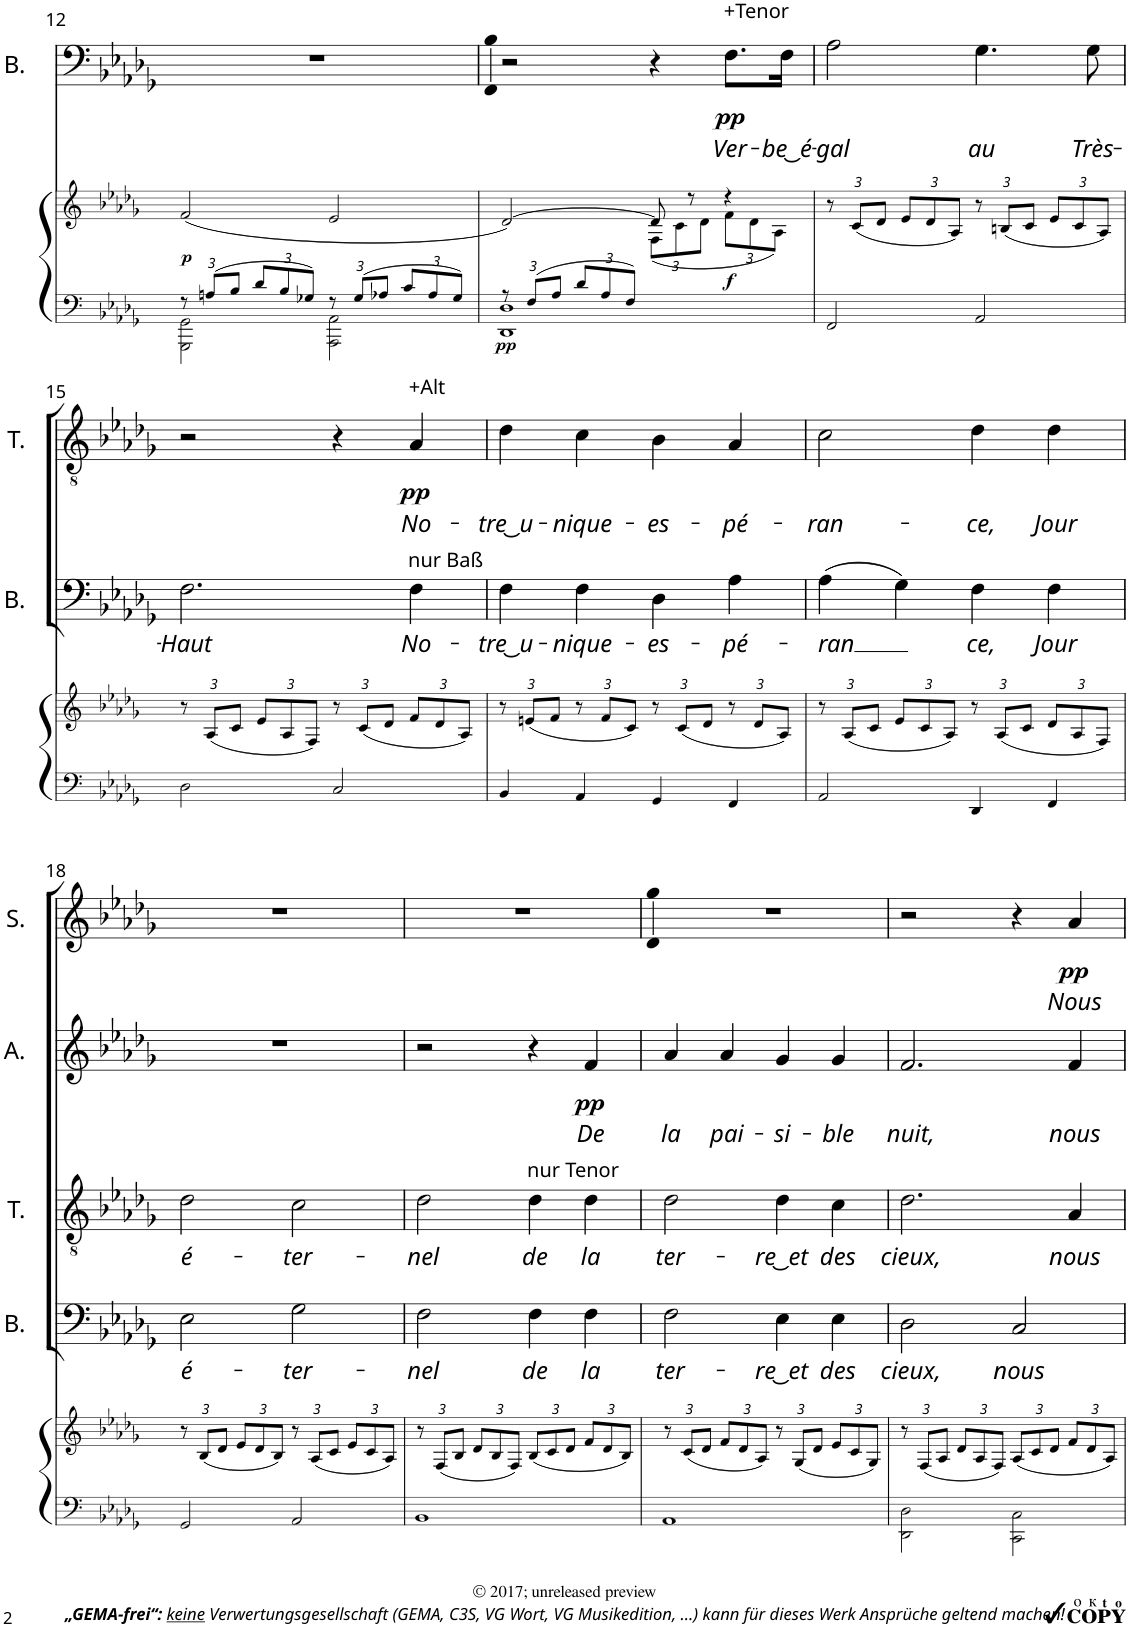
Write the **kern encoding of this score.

**kern	**kern	**dynam	**kern	**text	**dynam	**kern	**text	**dynam	**kern	**text	**dynam	**kern	**text	**dynam
*part5	*part5	*part5	*part4	*part4	*part4	*part3	*part3	*part3	*part2	*part2	*part2	*part1	*part1	*part1
*staff6	*staff5	*staff5/6	*staff4	*staff4	*staff4	*staff3	*staff3	*staff3	*staff2	*staff2	*staff2	*staff1	*staff1	*staff1
*I"Orgue ou Piano	*	*	*I"Bass	*	*	*I"Tenor	*	*	*I"Contralto	*	*	*I"Soprano	*	*
*	*	*	*I'B.	*	*	*I'T.	*	*	*	*	*	*I'S.	*	*
!!LO:PB:g=z
*clefF4	*clefG2	*	*clefF4	*	*	*clefGv2	*	*	*clefG2	*	*	*clefG2	*	*
*k[b-e-a-d-g-]	*k[b-e-a-d-g-]	*	*k[b-e-a-d-g-]	*	*	*k[b-e-a-d-g-]	*	*	*k[b-e-a-d-g-]	*	*	*k[b-e-a-d-g-]	*	*
*M4/4	*M4/4	*	*M4/4	*	*	*M4/4	*	*	*M4/4	*	*	*M4/4	*	*
*met(c)	*met(c)	*	*met(c)	*	*	*met(c)	*	*	*met(c)	*	*	*met(c)	*	*
*Xbrackettup	*	*	*	*	*	*	*	*	*	*	*	*	*	*
=12	=12	=12	=12	=12	=12	=12	=12	=12	=12	=12	=12	=12	=12	=12
*^	*	*	*	*	*	*	*	*	*	*	*	*	*	*
!	!	!	!LO:DY:b	!	!	!	!	!	!	!	!	!	!	!	!
12r	2GGG-\ 2GG-\	(2f/	p	1r	.	.	1r	.	.	1r	.	.	1r	.	.
12An/L	.	.	.	.	.	.	.	.	.	.	.	.	.	.	.
12B-/J	.	.	.	.	.	.	.	.	.	.	.	.	.	.	.
12d-/L	.	.	.	.	.	.	.	.	.	.	.	.	.	.	.
12B-/	.	.	.	.	.	.	.	.	.	.	.	.	.	.	.
12G-X/J	.	.	.	.	.	.	.	.	.	.	.	.	.	.	.
12r	2AAA-\ 2AA-\	2e-/	.	.	.	.	.	.	.	.	.	.	.	.	.
12G-/L	.	.	.	.	.	.	.	.	.	.	.	.	.	.	.
12A-X/J	.	.	.	.	.	.	.	.	.	.	.	.	.	.	.
12c/L	.	.	.	.	.	.	.	.	.	.	.	.	.	.	.
12A-/	.	.	.	.	.	.	.	.	.	.	.	.	.	.	.
12G-/J	.	.	.	.	.	.	.	.	.	.	.	.	.	.	.
=13	=13	=13	=13	=13	=13	=13	=13	=13	=13	=13	=13	=13	=13	=13	=13
*	*	*^	*	*	*	*	*	*	*	*	*	*	*	*	*
!	!	!	!	!LO:DY:b=2	!	!	!	!	!	!	!	!	!	!	!	!
12r	1DD- 1D-	[2d-/)	2ryy	pp	2r	.	.	1r	.	.	1r	.	.	1r	.	.
12F/L	.	.	.	.	.	.	.	.	.	.	.	.	.	.	.	.
12A-/J	.	.	.	.	.	.	.	.	.	.	.	.	.	.	.	.
12d-/L	.	.	.	.	.	.	.	.	.	.	.	.	.	.	.	.
12A-/	.	.	.	.	.	.	.	.	.	.	.	.	.	.	.	.
12F/J	.	.	.	.	.	.	.	.	.	.	.	.	.	.	.	.
*	*	*	*Xbrackettup	*	*	*	*	*	*	*	*	*	*	*	*	*
2ryy	.	8d-/]	(12F\L	.	4r	.	.	.	.	.	.	.	.	.	.	.
.	.	.	12c\	.	.	.	.	.	.	.	.	.	.	.	.	.
.	.	8r	.	.	.	.	.	.	.	.	.	.	.	.	.	.
.	.	.	12d-\J	.	.	.	.	.	.	.	.	.	.	.	.	.
!	!	!	!	!	!LO:TX:a:t=+Tenor	!	!	!	!	!	!	!	!	!	!	!
!	!	!	!	!LO:DY:b	!	!LO:LY:b	!LO:DY:b	!	!	!	!	!	!	!	!	!
.	.	4r	12f\L	f	8.F\L	Ver-	pp	.	.	.	.	.	.	.	.	.
.	.	.	12d-\	.	.	.	.	.	.	.	.	.	.	.	.	.
.	.	.	12A-\J)	.	.	.	.	.	.	.	.	.	.	.	.	.
!	!	!	!	!	!	!LO:LY:b	!	!	!	!	!	!	!	!	!	!
.	.	.	.	.	16F\Jk	-be ͜ é-	.	.	.	.	.	.	.	.	.	.
*	*	*v	*v	*	*	*	*	*	*	*	*	*	*	*	*	*
=14	=14	=14	=14	=14	=14	=14	=14	=14	=14	=14	=14	=14	=14	=14	=14
!	!	!	!	!	!LO:LY:b	!	!	!	!	!	!	!	!	!	!
2FF/	1ryy	12r	.	2A-\	-gal	.	1r	.	.	1r	.	.	1r	.	.
.	.	(12c/L	.	.	.	.	.	.	.	.	.	.	.	.	.
.	.	12d-/J	.	.	.	.	.	.	.	.	.	.	.	.	.
.	.	12e-/L	.	.	.	.	.	.	.	.	.	.	.	.	.
.	.	12d-/	.	.	.	.	.	.	.	.	.	.	.	.	.
.	.	12A-/J)	.	.	.	.	.	.	.	.	.	.	.	.	.
!	!	!	!	!	!LO:LY:b	!	!	!	!	!	!	!	!	!	!
2AA-/	.	12r	.	4.G-\	au	.	.	.	.	.	.	.	.	.	.
.	.	(12Bn/L	.	.	.	.	.	.	.	.	.	.	.	.	.
.	.	12c/J	.	.	.	.	.	.	.	.	.	.	.	.	.
.	.	12e-/L	.	.	.	.	.	.	.	.	.	.	.	.	.
.	.	12c/	.	.	.	.	.	.	.	.	.	.	.	.	.
!	!	!	!	!	!LO:LY:b	!	!	!	!	!	!	!	!	!	!
.	.	.	.	8G-\	Très-	.	.	.	.	.	.	.	.	.	.
.	.	12A-/J)	.	.	.	.	.	.	.	.	.	.	.	.	.
*v	*v	*	*	*	*	*	*	*	*	*	*	*	*	*	*
!!LO:LB:g=z
=15	=15	=15	=15	=15	=15	=15	=15	=15	=15	=15	=15	=15	=15	=15
!	!	!	!	!LO:LY:b	!	!	!	!	!	!	!	!	!	!
2D-\	12r	.	2.F\	-Haut	.	2r	.	.	1r	.	.	1r	.	.
.	(12A-/L	.	.	.	.	.	.	.	.	.	.	.	.	.
.	12c/J	.	.	.	.	.	.	.	.	.	.	.	.	.
.	12e-/L	.	.	.	.	.	.	.	.	.	.	.	.	.
.	12A-/	.	.	.	.	.	.	.	.	.	.	.	.	.
.	12F/J)	.	.	.	.	.	.	.	.	.	.	.	.	.
2C/	12r	.	.	.	.	4r	.	.	.	.	.	.	.	.
.	(12c/L	.	.	.	.	.	.	.	.	.	.	.	.	.
.	12d-/J	.	.	.	.	.	.	.	.	.	.	.	.	.
!	!	!	!	!	!	!LO:TX:a:t=+Alt	!	!	!	!	!	!	!	!
!	!	!	!LO:TX:a:t=nur Baß	!	!	!	!	!	!	!	!	!	!	!
!	!	!	!	!LO:LY:b	!	!	!LO:LY:b	!LO:DY:b	!	!	!	!	!	!
.	12f/L	.	4F\	No-	.	4A-/	No-	pp	.	.	.	.	.	.
.	12d-/	.	.	.	.	.	.	.	.	.	.	.	.	.
.	12A-/J)	.	.	.	.	.	.	.	.	.	.	.	.	.
=16	=16	=16	=16	=16	=16	=16	=16	=16	=16	=16	=16	=16	=16	=16
*^	*	*	*	*	*	*	*	*	*	*	*	*	*	*
!	!	!	!	!	!LO:LY:b	!	!	!LO:LY:b	!	!	!	!	!	!	!
4BB-/	1ryy	12r	.	4F\	-tre ͜ u-	.	4d-\	-tre ͜ u-	.	1r	.	.	1r	.	.
.	.	(12en/L	.	.	.	.	.	.	.	.	.	.	.	.	.
.	.	12f/J	.	.	.	.	.	.	.	.	.	.	.	.	.
!	!	!	!	!	!LO:LY:b	!	!	!LO:LY:b	!	!	!	!	!	!	!
4AA-/	.	12r	.	4F\	-nique-	.	4c\	-nique-	.	.	.	.	.	.	.
.	.	12f/L	.	.	.	.	.	.	.	.	.	.	.	.	.
.	.	12c/J)	.	.	.	.	.	.	.	.	.	.	.	.	.
!	!	!	!	!	!LO:LY:b	!	!	!LO:LY:b	!	!	!	!	!	!	!
4GG-/	.	12r	.	4D-\	-es-	.	4B-\	-es-	.	.	.	.	.	.	.
.	.	(12c/L	.	.	.	.	.	.	.	.	.	.	.	.	.
.	.	12d-/J	.	.	.	.	.	.	.	.	.	.	.	.	.
!	!	!	!	!	!LO:LY:b	!	!	!LO:LY:b	!	!	!	!	!	!	!
4FF/	.	12r	.	4A-\	-pé-	.	4A-/	-pé-	.	.	.	.	.	.	.
.	.	12d-/L	.	.	.	.	.	.	.	.	.	.	.	.	.
.	.	12A-/J)	.	.	.	.	.	.	.	.	.	.	.	.	.
=17	=17	=17	=17	=17	=17	=17	=17	=17	=17	=17	=17	=17	=17	=17	=17
!	!	!	!	!	!LO:LY:b	!	!	!LO:LY:b	!	!	!	!	!	!	!
2AA-/	1ryy	12r	.	(4A-\	-ran	.	2c\	-ran-	.	1r	.	.	1r	.	.
.	.	(12A-/L	.	.	.	.	.	.	.	.	.	.	.	.	.
.	.	12c/J	.	.	.	.	.	.	.	.	.	.	.	.	.
.	.	12e-/L	.	4G-\)	.	.	.	.	.	.	.	.	.	.	.
.	.	12c/	.	.	.	.	.	.	.	.	.	.	.	.	.
.	.	12A-/J)	.	.	.	.	.	.	.	.	.	.	.	.	.
!	!	!	!	!	!LO:LY:b	!	!	!LO:LY:b	!	!	!	!	!	!	!
4DD-/	.	12r	.	4F\	ce,	.	4d-\	-ce,	.	.	.	.	.	.	.
.	.	(12A-/L	.	.	.	.	.	.	.	.	.	.	.	.	.
.	.	12c/J	.	.	.	.	.	.	.	.	.	.	.	.	.
!	!	!	!	!	!LO:LY:b	!	!	!LO:LY:b	!	!	!	!	!	!	!
4FF/	.	12d-/L	.	4F\	Jour	.	4d-\	Jour	.	.	.	.	.	.	.
.	.	12A-/	.	.	.	.	.	.	.	.	.	.	.	.	.
.	.	12F/J)	.	.	.	.	.	.	.	.	.	.	.	.	.
!!LO:LB:g=z
=18	=18	=18	=18	=18	=18	=18	=18	=18	=18	=18	=18	=18	=18	=18	=18
!	!	!	!	!	!LO:LY:b	!	!	!LO:LY:b	!	!	!	!	!	!	!
2GG-/	1ryy	12r	.	2E-\	é-	.	2d-\	é-	.	1r	.	.	1r	.	.
.	.	(12B-/L	.	.	.	.	.	.	.	.	.	.	.	.	.
.	.	12d-/J	.	.	.	.	.	.	.	.	.	.	.	.	.
.	.	12e-/L	.	.	.	.	.	.	.	.	.	.	.	.	.
.	.	12d-/	.	.	.	.	.	.	.	.	.	.	.	.	.
.	.	12B-/J)	.	.	.	.	.	.	.	.	.	.	.	.	.
!	!	!	!	!	!LO:LY:b	!	!	!LO:LY:b	!	!	!	!	!	!	!
2AA-/	.	12r	.	2G-\	-ter-	.	2c\	-ter-	.	.	.	.	.	.	.
.	.	(12A-/L	.	.	.	.	.	.	.	.	.	.	.	.	.
.	.	12c/J	.	.	.	.	.	.	.	.	.	.	.	.	.
.	.	12e-/L	.	.	.	.	.	.	.	.	.	.	.	.	.
.	.	12c/	.	.	.	.	.	.	.	.	.	.	.	.	.
.	.	12A-/J)	.	.	.	.	.	.	.	.	.	.	.	.	.
=19	=19	=19	=19	=19	=19	=19	=19	=19	=19	=19	=19	=19	=19	=19	=19
!	!	!	!	!	!LO:LY:b	!	!	!LO:LY:b	!	!	!	!	!	!	!
1BB-	1ryy	12r	.	2F\	-nel	.	2d-\	-nel	.	2r	.	.	1r	.	.
.	.	(12F/L	.	.	.	.	.	.	.	.	.	.	.	.	.
.	.	12B-/J	.	.	.	.	.	.	.	.	.	.	.	.	.
.	.	12d-/L	.	.	.	.	.	.	.	.	.	.	.	.	.
.	.	12B-/	.	.	.	.	.	.	.	.	.	.	.	.	.
.	.	12F/J)	.	.	.	.	.	.	.	.	.	.	.	.	.
!	!	!	!	!	!	!	!LO:TX:a:t=nur Tenor	!	!	!	!	!	!	!	!
!	!	!	!	!	!LO:LY:b	!	!	!LO:LY:b	!	!	!	!	!	!	!
.	.	(12B-/L	.	4F\	de	.	4d-\	de	.	4r	.	.	.	.	.
.	.	12c/	.	.	.	.	.	.	.	.	.	.	.	.	.
.	.	12d-/J	.	.	.	.	.	.	.	.	.	.	.	.	.
!	!	!	!	!	!LO:LY:b	!	!	!LO:LY:b	!	!	!LO:LY:b	!LO:DY:b	!	!	!
.	.	12f/L	.	4F\	la	.	4d-\	la	.	4f/	De	pp	.	.	.
.	.	12d-/	.	.	.	.	.	.	.	.	.	.	.	.	.
.	.	12B-/J)	.	.	.	.	.	.	.	.	.	.	.	.	.
=20	=20	=20	=20	=20	=20	=20	=20	=20	=20	=20	=20	=20	=20	=20	=20
!	!	!	!	!	!LO:LY:b	!	!	!LO:LY:b	!	!	!LO:LY:b	!	!	!	!
1AA-	1ryy	12r	.	2F\	ter-	.	2d-\	ter-	.	4a-/	la	.	1r	.	.
.	.	(12c/L	.	.	.	.	.	.	.	.	.	.	.	.	.
.	.	12d-/J	.	.	.	.	.	.	.	.	.	.	.	.	.
!	!	!	!	!	!	!	!	!	!	!	!LO:LY:b	!	!	!	!
.	.	12f/L	.	.	.	.	.	.	.	4a-/	pai-	.	.	.	.
.	.	12d-/	.	.	.	.	.	.	.	.	.	.	.	.	.
.	.	12A-/J)	.	.	.	.	.	.	.	.	.	.	.	.	.
!	!	!	!	!	!LO:LY:b	!	!	!LO:LY:b	!	!	!LO:LY:b	!	!	!	!
.	.	12r	.	4E-\	-re ͜ et	.	4d-\	-re ͜ et	.	4g-/	-si-	.	.	.	.
.	.	(12G-/L	.	.	.	.	.	.	.	.	.	.	.	.	.
.	.	12d-/J	.	.	.	.	.	.	.	.	.	.	.	.	.
!	!	!	!	!	!LO:LY:b	!	!	!LO:LY:b	!	!	!LO:LY:b	!	!	!	!
.	.	12e-/L	.	4E-\	des	.	4c\	des	.	4g-/	-ble	.	.	.	.
.	.	12c/	.	.	.	.	.	.	.	.	.	.	.	.	.
.	.	12G-/J)	.	.	.	.	.	.	.	.	.	.	.	.	.
=21	=21	=21	=21	=21	=21	=21	=21	=21	=21	=21	=21	=21	=21	=21	=21
!	!	!	!	!	!LO:LY:b	!	!	!LO:LY:b	!	!	!LO:LY:b	!	!	!	!
1ryy	2DD-\ 2D-\	12r	.	2D-\	cieux,	.	2.d-\	cieux,	.	2.f/	nuit,	.	2r	.	.
.	.	(12F/L	.	.	.	.	.	.	.	.	.	.	.	.	.
.	.	12A-/J	.	.	.	.	.	.	.	.	.	.	.	.	.
.	.	12d-/L	.	.	.	.	.	.	.	.	.	.	.	.	.
.	.	12A-/	.	.	.	.	.	.	.	.	.	.	.	.	.
.	.	12F/J)	.	.	.	.	.	.	.	.	.	.	.	.	.
!	!	!	!	!	!LO:LY:b	!	!	!	!	!	!	!	!	!	!
.	2CC\ 2C\	(12A-/L	.	2C/	nous	.	.	.	.	.	.	.	4r	.	.
.	.	12c/	.	.	.	.	.	.	.	.	.	.	.	.	.
.	.	12d-/J	.	.	.	.	.	.	.	.	.	.	.	.	.
!	!	!	!	!	!	!	!	!LO:LY:b	!	!	!LO:LY:b	!	!	!LO:LY:b	!LO:DY:b
.	.	12f/L	.	.	.	.	4A-/	nous	.	4f/	nous	.	4a-/	Nous	pp
.	.	12d-/	.	.	.	.	.	.	.	.	.	.	.	.	.
.	.	12A-/J)	.	.	.	.	.	.	.	.	.	.	.	.	.
*v	*v	*	*	*	*	*	*	*	*	*	*	*	*	*	*
=	=	=	=	=	=	=	=	=	=	=	=	=	=	=
*-	*-	*-	*-	*-	*-	*-	*-	*-	*-	*-	*-	*-	*-	*-
